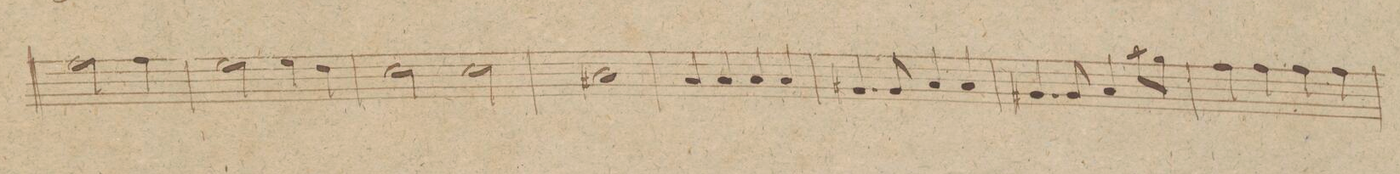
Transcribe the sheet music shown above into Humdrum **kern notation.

**kern	**dynam
*I"Alto Viola.	*
*clefF4	*
*k[]	*
*met(c|)	*
*M2/2	*
2.A\	.
4A\	.
=136	=136
2G\	.
4G\	.
4F\	.
=137	=137
2E\	.
2E\	.
=138	=138
1D#X	.
=139	=139
4C/	.
4C/	.
4C/	.
4C/	.
=140	=140
4.BB#X/	.
8BB#/	.
4C/	.
4C/	.
=141	=141
4.BB#X/	.
8BB#/	.
4C/	.
8c\L	.
8B\J	.
=142	=142
4A\	.
4A\	.
4A\	.
4A\	.
=143	=143
*-	*-
